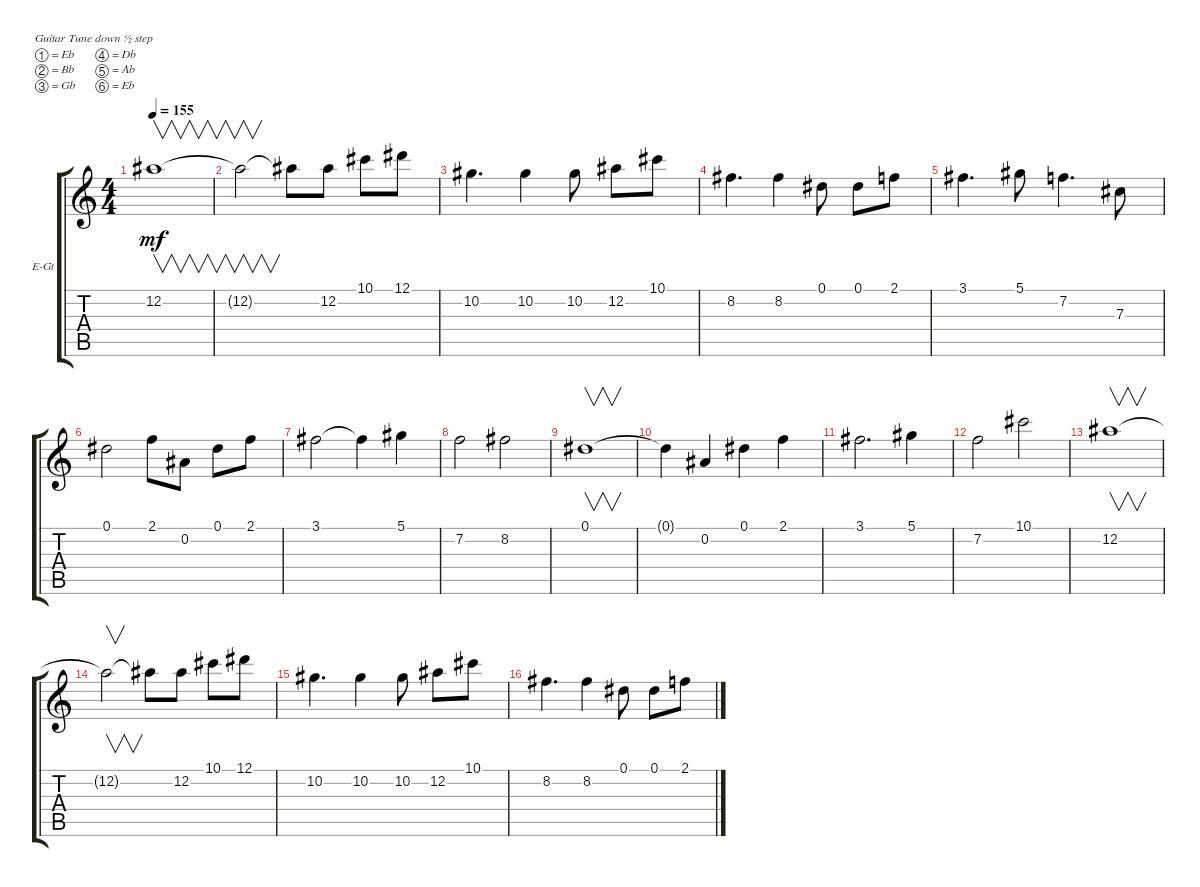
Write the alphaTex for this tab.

\defaultSystemsLayout 4
\bracketExtendMode groupsimilarinstruments
\firstSystemTrackNameOrientation horizontal
\otherSystemsTrackNameOrientation horizontal
\track ("Electric Guitar" "E-Gt") {instrument distortionguitar}
\staff {score tabs}
\tuning (Eb4 Bb3 Gb3 Db3 Ab2 Eb2)
\ts (4 4)
\tempo 155
\clef g2
\scale
0.333333
\ks c
12.2.1{v dy mf} |
\scale
0.333333 12.2{t}.2{v} 12.2{t}.8 12.2.8 10.1.8 12.1.8 |
\scale
0.333333 10.2.4{d} 10.2.4 10.2.8 12.2.8 10.1.8 |
\scale
0.333333 8.2.4{d} 8.2.4 0.1.8 0.1.8 2.1.8 |
\scale
0.333333 3.1.4{d} 5.1.8 7.2.4{d} 7.3.8 |
\scale
0.333333 0.1.2 2.1.8 0.2.8 0.1.8 2.1.8 |
\scale
0.333333 3.1.2 3.1{t}.4 5.1.4 |
\scale
0.333333 7.2.2 8.2.2 |
\scale
0.333333 0.1.1{v} |
\scale
0.333333 0.1{t}.4 0.2.4 0.1.4 2.1.4 |
\scale
0.333333 3.1.2{d} 5.1.4 |
\scale
0.333333 7.2.2 10.1.2 |
\scale
0.333333 12.2.1{v} |
\scale
0.333333 12.2{t}.2{v} 12.2{t}.8 12.2.8 10.1.8 12.1.8 |
\scale
0.333333 10.2.4{d} 10.2.4 10.2.8 12.2.8 10.1.8 |
\scale
0.333333 8.2.4{d} 8.2.4 0.1.8 0.1.8 2.1.8
